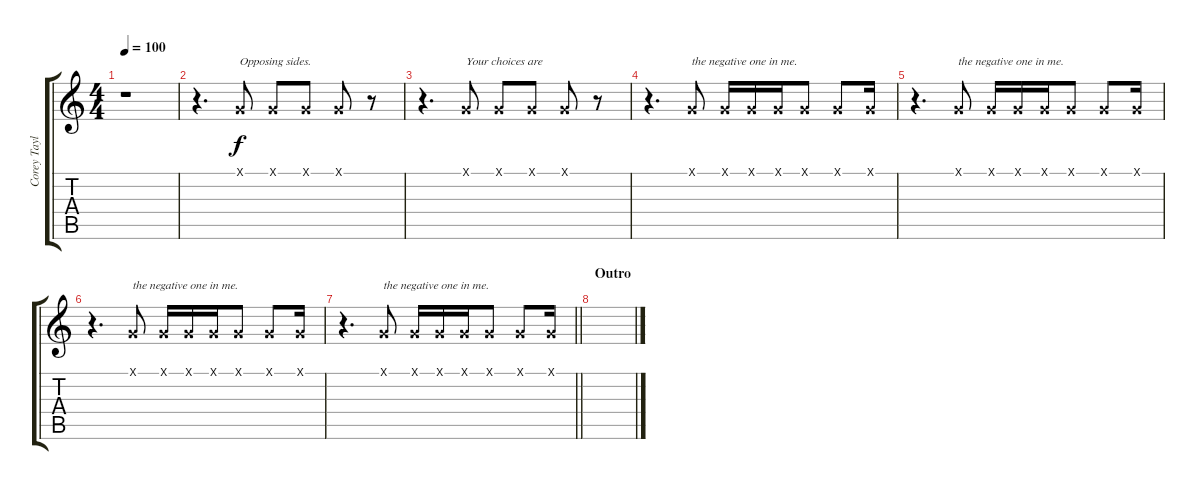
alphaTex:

\track ("Corey Taylor" "Corey Tayl") {instrument lead2sawtooth}
\staff {score tabs}
\tuning (Db4 Ab3 E3 B2 Gb2 B1) {hide}
\ts (4 4)
\tempo 100
\clef g2
\ks c
r.1{dy f} |
r.4{d} 6.1{x}.8{txt "Opposing sides."} 6.1{x}.8 6.1{x}.8 6.1{x}.8 r.8 |
r.4{d} 6.1{x}.8{txt "Your choices are"} 6.1{x}.8 6.1{x}.8 6.1{x}.8 r.8 |
r.4{d} 6.1{x}.8{txt "the negative one in me."} 6.1{x}.16 6.1{x}.16 6.1{x}.16 6.1{x}.8 6.1{x}.8 6.1{x}.16 |
r.4{d} 6.1{x}.8{txt "the negative one in me."} 6.1{x}.16 6.1{x}.16 6.1{x}.16 6.1{x}.8 6.1{x}.8 6.1{x}.16 |
r.4{d} 6.1{x}.8{txt "the negative one in me."} 6.1{x}.16 6.1{x}.16 6.1{x}.16 6.1{x}.8 6.1{x}.8 6.1{x}.16 |
\barLineRight lightlight
r.4{d} 6.1{x}.8{txt "the negative one in me."} 6.1{x}.16 6.1{x}.16 6.1{x}.16 6.1{x}.8 6.1{x}.8 6.1{x}.16 |
\section ("" "Outro")
